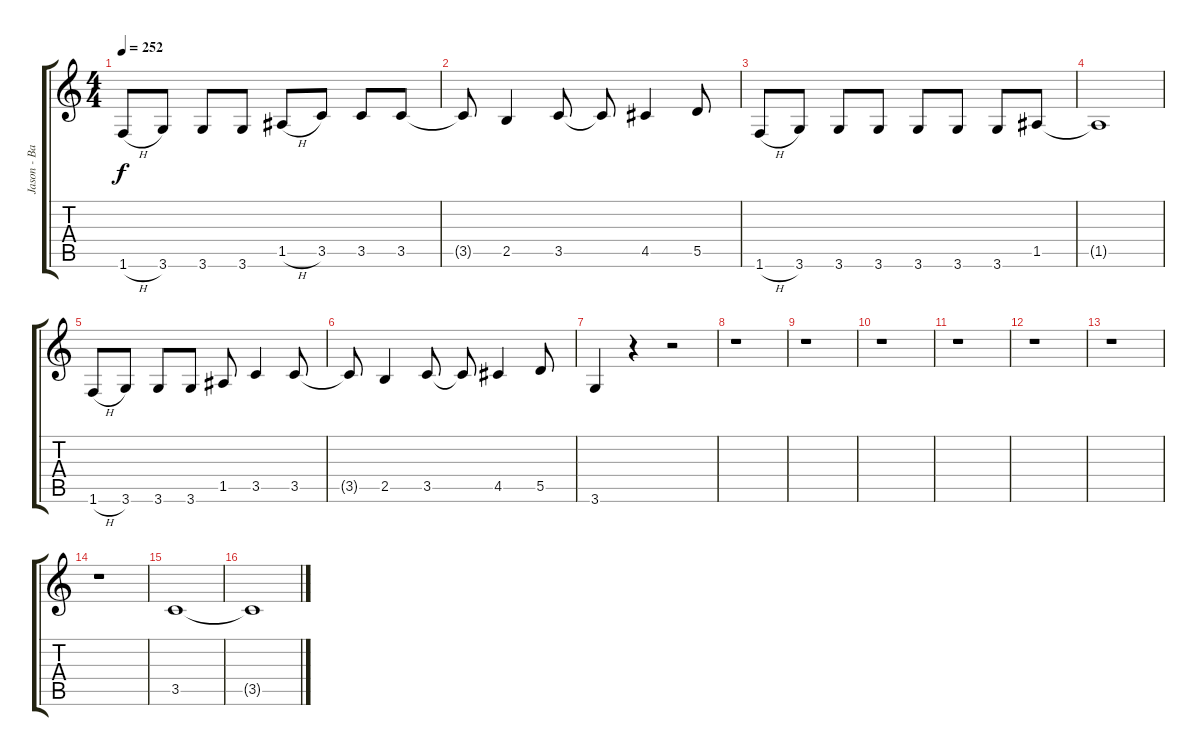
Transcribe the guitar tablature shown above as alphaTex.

\track ("Jason - Bass" "Jason - Ba") {instrument electricbasspick}
\staff {score tabs}
\tuning (E4 B3 G3 D3 A2 E2) {hide}
\ts (4 4)
\tempo 252
\clef g2
\ks c
1.6{h}.8{dy f} 3.6.8 3.6.8 3.6.8 1.5{h}.8 3.5.8 3.5.8 3.5.8 |
3.5{t}.8 2.5.4 3.5.8 3.5{t}.8 4.5.4 5.5.8 |
1.6{h}.8 3.6.8 3.6.8 3.6.8 3.6.8 3.6.8 3.6.8 1.5.8 |
1.5{t}.1 |
1.6{h}.8 3.6.8 3.6.8 3.6.8 1.5.8 3.5.4 3.5.8 |
3.5{t}.8 2.5.4 3.5.8 3.5{t}.8 4.5.4 5.5.8 |
3.6.4 r.4 r.2 |
r.1 |
r.1 |
r.1 |
r.1 |
r.1 |
r.1 |
r.1 |
3.5.1 |
3.5{t}.1
